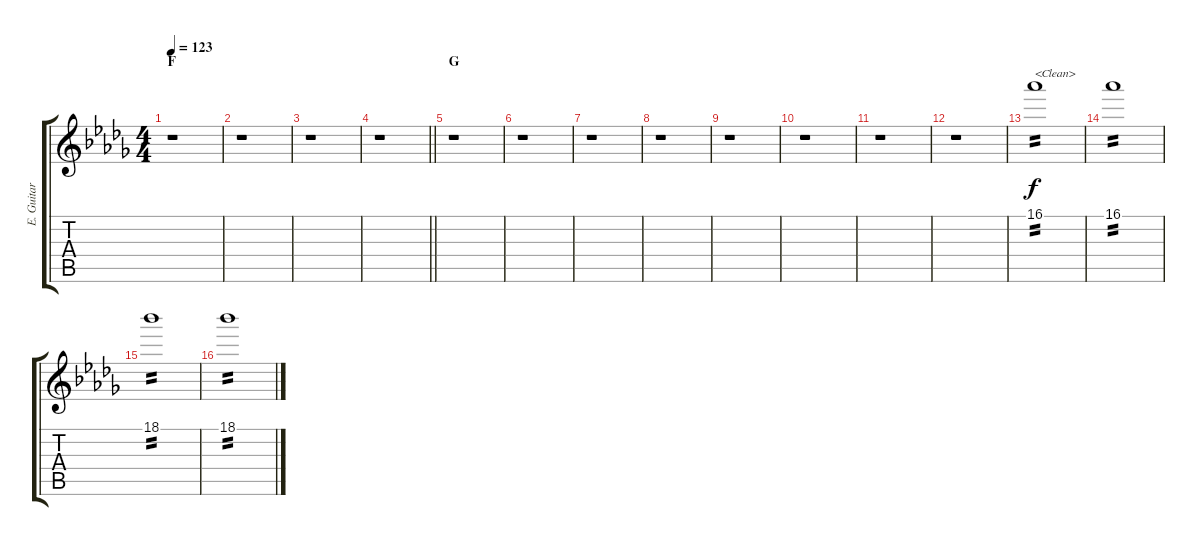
\track ("E. Guitar I" "E. Guitar ") {instrument overdrivenguitar}
\staff {score tabs}
\tuning (E4 B3 G3 D3 A2 E2) {hide}
\ts (4 4)
\section ("" "F")
\tempo 123
\clef g2
\ks db
r.1{dy f} |
r.1 |
r.1 |
\barLineRight lightlight
r.1 |
\section ("" "G")
r.1 |
r.1 |
r.1 |
r.1 |
r.1 |
r.1 |
r.1 |
r.1 |
16.1.1{txt "<Clean>" tp 2 instrument electricguitarclean} |
16.1.1{tp 2} |
18.1.1{tp 2} |
18.1.1{tp 2}
